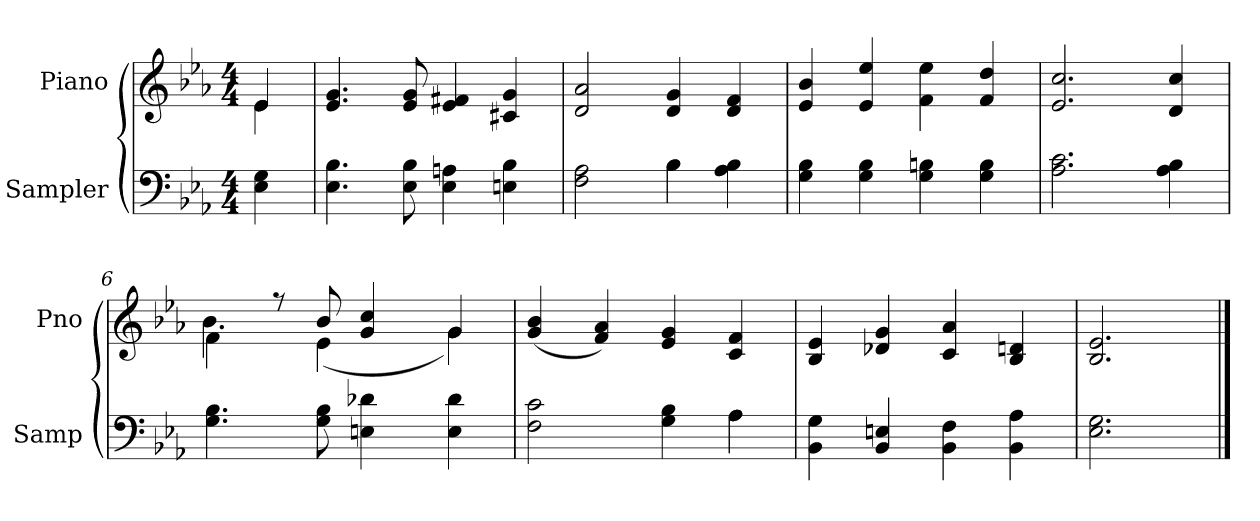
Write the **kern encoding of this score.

**kern	**kern
*part2	*part1
*staff2	*staff1
*I"Sampler	*I"Piano
*I'Samp	*I'Pno
*clefF4	*clefG2
*k[b-e-a-]	*k[b-e-a-]
*E-:	*E-:
*M4/4	*M4/4
=1	=1
*	*^
4E- 4G	4e-/	4e-
*	*v	*v
=2	=2
4.E- 4.B-	4.e- 4.g
8E- 8B-	8e- 8g
4E- 4An	4e- 4f#X
4En 4B-	4c#X 4g
=3	=3
*^	*
2F 2A-	2ryy	2d 2a-
4B-\	4B-	4d 4g
4A- 4B-	4ryy	4d 4f
*v	*v	*
=4	=4
4G 4B-	4e- 4b-
4G 4B-	4e- 4ee-
4G 4Bn	4f 4ee-
4G 4B	4f 4dd
=5	=5
2.A- 2.c	2.e- 2.cc
4A- 4B-	4d 4cc
=6	=6
*	*^
4.G 4.B-	4f\	4.b-
.	8r	.
8G 8B-	8b-/	(4e-
4En 4d-X	4g 4cc	.
.	.	8ryy
4E 4d-	4g/	4g)
*	*v	*v
=7	=7
*^	*
2F 2c	2.ryy	(4g 4b-
.	.	4f 4a-)
4G 4B-	.	4e- 4g
4A-\	4A-	4c 4f
*v	*v	*
=8	=8
4BB- 4G	4B- 4e-
4BB- 4En	4d-X 4g
4BB- 4F	4c 4a-
4BB- 4A-	4B- 4dn
=9	=9
2.E- 2.G	2.B- 2.e-
==	==
*-	*-
